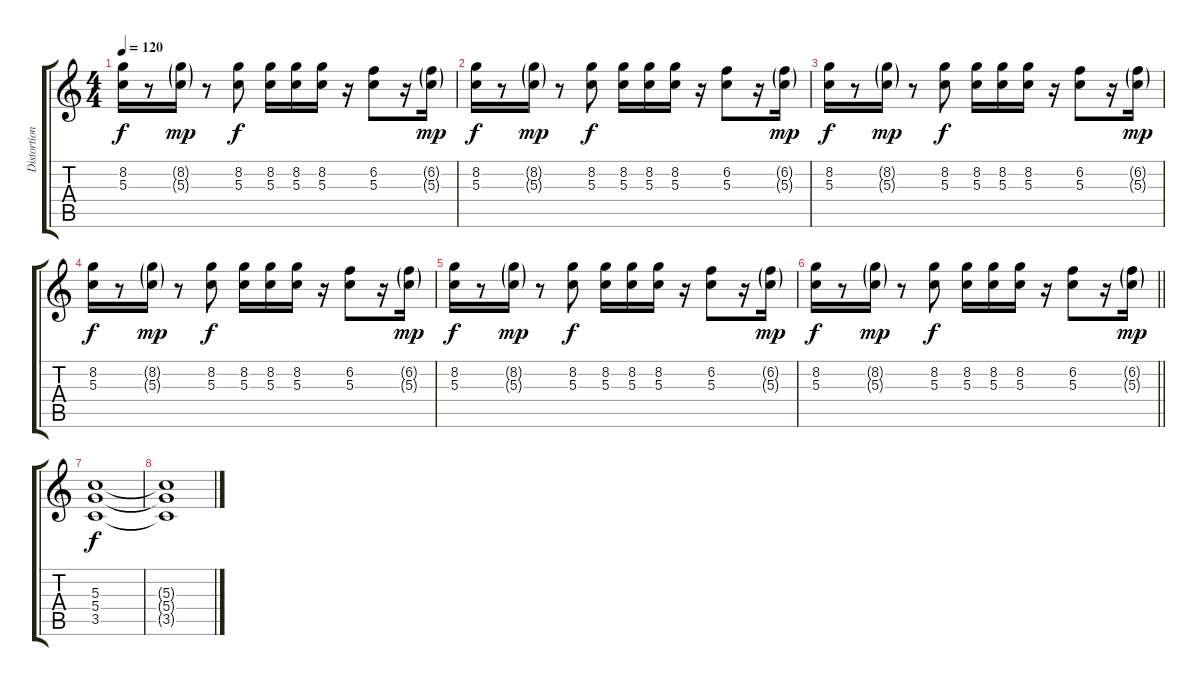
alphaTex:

\track ("Distortion Guitar" "Distortion") {instrument distortionguitar}
\staff {score tabs}
\tuning (E4 B3 G3 D3 A2 E2) {hide}
\ts (4 4)
\tempo 120
\clef g2
\ks c
(8.2 5.3).16{dy f} r.8 (8.2{g} 5.3{g}).16{dy mp} r.8 (8.2 5.3).8{dy f} (8.2 5.3).16 (8.2 5.3).16 (8.2 5.3).16 r.16 (6.2 5.3).8 r.16 (6.2{g} 5.3{g}).16{dy mp} |
(8.2 5.3).16{dy f} r.8 (8.2{g} 5.3{g}).16{dy mp} r.8 (8.2 5.3).8{dy f} (8.2 5.3).16 (8.2 5.3).16 (8.2 5.3).16 r.16 (6.2 5.3).8 r.16 (6.2{g} 5.3{g}).16{dy mp} |
(8.2 5.3).16{dy f} r.8 (8.2{g} 5.3{g}).16{dy mp} r.8 (8.2 5.3).8{dy f} (8.2 5.3).16 (8.2 5.3).16 (8.2 5.3).16 r.16 (6.2 5.3).8 r.16 (6.2{g} 5.3{g}).16{dy mp} |
(8.2 5.3).16{dy f} r.8 (8.2{g} 5.3{g}).16{dy mp} r.8 (8.2 5.3).8{dy f} (8.2 5.3).16 (8.2 5.3).16 (8.2 5.3).16 r.16 (6.2 5.3).8 r.16 (6.2{g} 5.3{g}).16{dy mp} |
(8.2 5.3).16{dy f} r.8 (8.2{g} 5.3{g}).16{dy mp} r.8 (8.2 5.3).8{dy f} (8.2 5.3).16 (8.2 5.3).16 (8.2 5.3).16 r.16 (6.2 5.3).8 r.16 (6.2{g} 5.3{g}).16{dy mp} |
\barLineRight lightlight
(8.2 5.3).16{dy f} r.8 (8.2{g} 5.3{g}).16{dy mp} r.8 (8.2 5.3).8{dy f} (8.2 5.3).16 (8.2 5.3).16 (8.2 5.3).16 r.16 (6.2 5.3).8 r.16 (6.2{g} 5.3{g}).16{dy mp} |
(5.3 5.4 3.5).1{dy f} |
(5.3{t} 5.4{t} 3.5{t}).1
